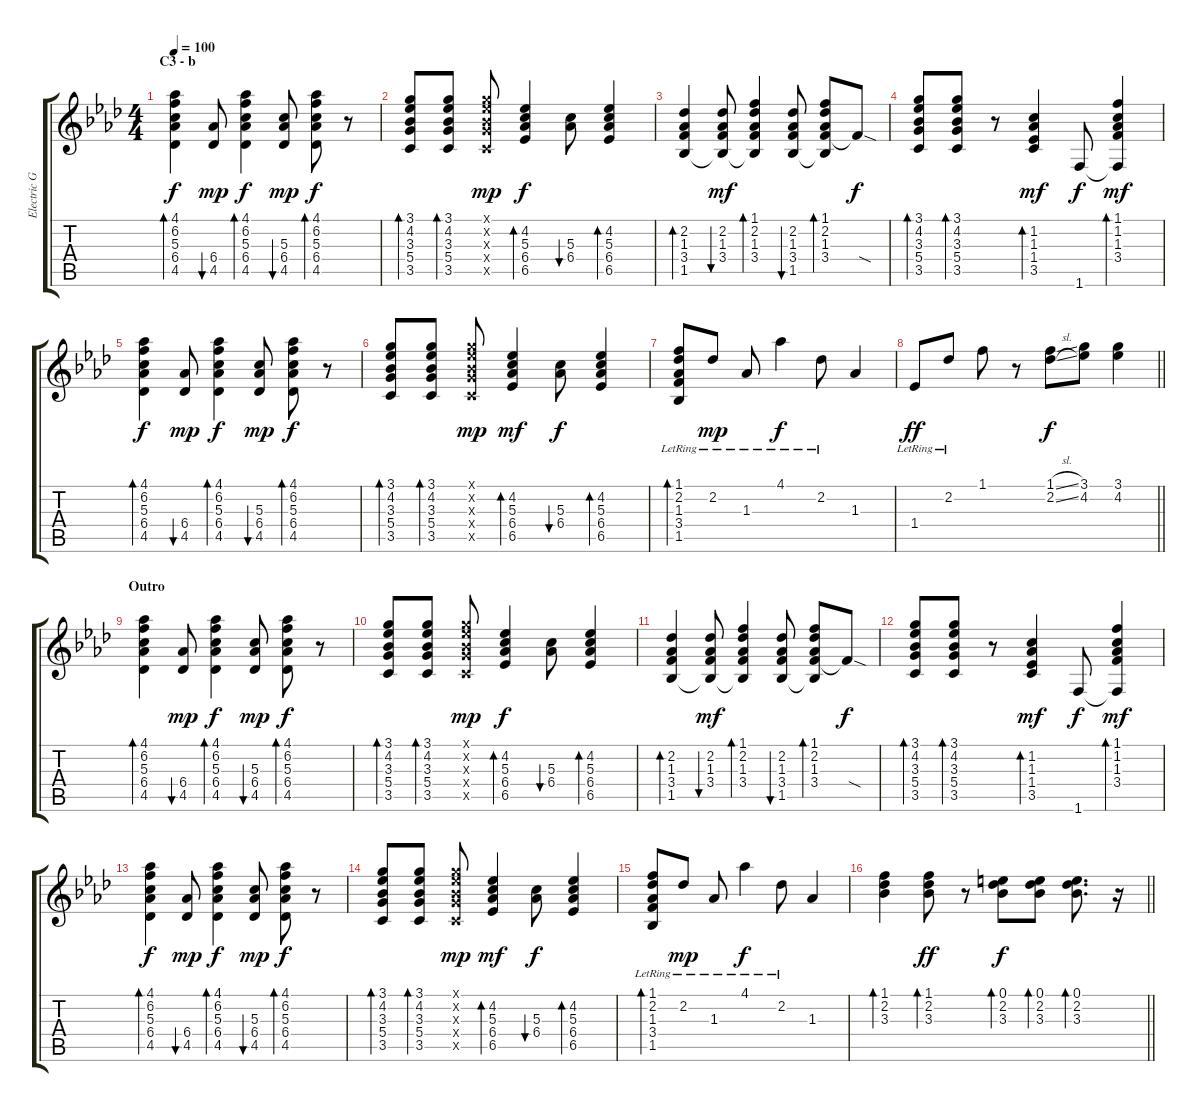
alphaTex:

\track ("Electric Guitar" "Electric G") {instrument acousticguitarsteel}
\staff {score tabs}
\tuning (E4 B3 G3 D3 A2 E2) {hide}
\ts (4 4)
\section ("" "C3 - b")
\tempo 100
\clef g2
\ks ab
(4.1 6.2 5.3 6.4 4.5).4{bd 60 dy f} (6.4 4.5).8{bu 60 dy mp} (4.1 6.2 5.3 6.4 4.5).4{bd 60 dy f} (5.3 6.4 4.5).8{bu 60 dy mp} (4.1 6.2 5.3 6.4 4.5).8{bd 60 dy f} r.8 |
(3.1 4.2 3.3 5.4 3.5).8{bd 60} (3.1 4.2 3.3 5.4 3.5).8{bd 60} (3.1{x} 4.2{x} 3.3{x} 5.4{x} 3.5{x}).8{dy mp} (4.2 5.3 6.4 6.5).4{bd 60 dy f} (5.3 6.4).8{bu 60} (4.2 5.3 6.4 6.5).4{bd 30} |
(2.2 1.3 3.4 1.5).4{bd 30} (2.2 1.3 3.4 1.5{t}).8{bu 30 dy mf} (1.1 2.2 1.3 3.4 1.5{t}).4{bd 30} (2.2 1.3 3.4 1.5).8{bu 30} (1.1 2.2 1.3 3.4 1.5{t}).8{bd 30} 3.4{sod t}.8{dy f} |
(3.1 4.2 3.3 5.4 3.5).8{bd 60} (3.1 4.2 3.3 5.4 3.5).8{bd 60} r.8 (1.2 1.3 1.4 3.5).4{bd 60 dy mf} 1.6.8{dy f} (1.1 1.2 1.3 3.4 1.6{t}).4{bd 30 dy mf} |
(4.1 6.2 5.3 6.4 4.5).4{bd 60 dy f} (6.4 4.5).8{bu 60 dy mp} (4.1 6.2 5.3 6.4 4.5).4{bd 60 dy f} (5.3 6.4 4.5).8{bu 60 dy mp} (4.1 6.2 5.3 6.4 4.5).8{bd 60 dy f} r.8 |
(3.1 4.2 3.3 5.4 3.5).8{bd 60} (3.1 4.2 3.3 5.4 3.5).8{bd 60} (3.1{x} 4.2{x} 3.3{x} 5.4{x} 3.5{x}).8{dy mp} (4.2 5.3 6.4 6.5).4{bd 60 dy mf} (5.3 6.4).8{bu 60 dy f} (4.2 5.3 6.4 6.5).4{bd 30} |
(1.1{lr} 2.2{lr} 1.3{lr} 3.4{lr} 1.5{lr}).8{bd 60} 2.2{lr}.8{dy mp} 1.3{lr}.8 4.1{lr}.4{dy f} 2.2{lr}.8 1.3.4 |
\barLineRight lightlight
1.4{lr}.8{dy ff} 2.2{lr}.8 1.1.8 r.8 (1.1{sl} 2.2{sl}).8{dy f} (3.1 4.2).8 (3.1 4.2).4 |
\section ("" "Outro")
(4.1 6.2 5.3 6.4 4.5).4{bd 60} (6.4 4.5).8{bu 60 dy mp} (4.1 6.2 5.3 6.4 4.5).4{bd 60 dy f} (5.3 6.4 4.5).8{bu 60 dy mp} (4.1 6.2 5.3 6.4 4.5).8{bd 60 dy f} r.8 |
(3.1 4.2 3.3 5.4 3.5).8{bd 60} (3.1 4.2 3.3 5.4 3.5).8{bd 60} (3.1{x} 4.2{x} 3.3{x} 5.4{x} 3.5{x}).8{dy mp} (4.2 5.3 6.4 6.5).4{bd 60 dy f} (5.3 6.4).8{bu 60} (4.2 5.3 6.4 6.5).4{bd 30} |
(2.2 1.3 3.4 1.5).4{bd 30} (2.2 1.3 3.4 1.5{t}).8{bu 30 dy mf} (1.1 2.2 1.3 3.4 1.5{t}).4{bd 30} (2.2 1.3 3.4 1.5).8{bu 30} (1.1 2.2 1.3 3.4 1.5{t}).8{bd 30} 3.4{sod t}.8{dy f} |
(3.1 4.2 3.3 5.4 3.5).8{bd 60} (3.1 4.2 3.3 5.4 3.5).8{bd 60} r.8 (1.2 1.3 1.4 3.5).4{bd 60 dy mf} 1.6.8{dy f} (1.1 1.2 1.3 3.4 1.6{t}).4{bd 30 dy mf} |
(4.1 6.2 5.3 6.4 4.5).4{bd 60 dy f} (6.4 4.5).8{bu 60 dy mp} (4.1 6.2 5.3 6.4 4.5).4{bd 60 dy f} (5.3 6.4 4.5).8{bu 60 dy mp} (4.1 6.2 5.3 6.4 4.5).8{bd 60 dy f} r.8 |
(3.1 4.2 3.3 5.4 3.5).8{bd 60} (3.1 4.2 3.3 5.4 3.5).8{bd 60} (3.1{x} 4.2{x} 3.3{x} 5.4{x} 3.5{x}).8{dy mp} (4.2 5.3 6.4 6.5).4{bd 60 dy mf} (5.3 6.4).8{bu 60 dy f} (4.2 5.3 6.4 6.5).4{bd 30} |
(1.1{lr} 2.2{lr} 1.3{lr} 3.4{lr} 1.5{lr}).8{bd 60} 2.2{lr}.8{dy mp} 1.3{lr}.8 4.1{lr}.4{dy f} 2.2{lr}.8 1.3.4 |
\barLineRight lightlight
(1.1 2.2 3.3).4{bd 30} (1.1 2.2 3.3).8{bd 30 dy ff} r.8 (0.1 2.2 3.3).8{bd 30 dy f} (0.1 2.2 3.3).8{bd 30} (0.1 2.2 3.3).8{d bd 30} r.16
